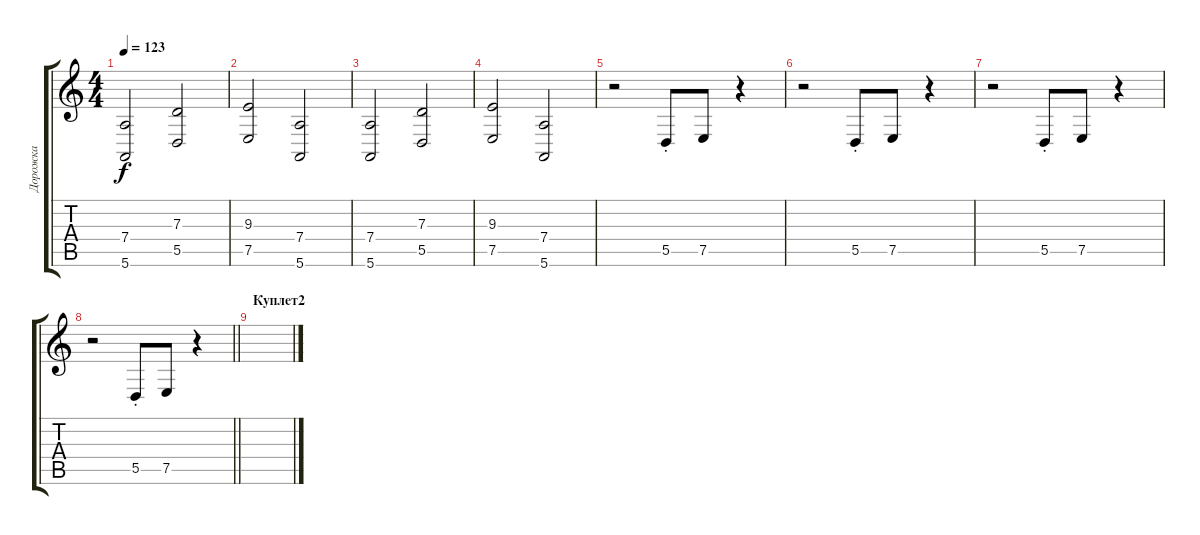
\track ("Дорожка" "Дорожка") {instrument electricpiano2}
\staff {score tabs}
\tuning (E4 B3 G3 D3 A2 E2) {hide}
\ts (4 4)
\tempo 123
\clef g2
\ks c
(7.4 5.6).2{dy f} (7.3 5.5).2 |
(9.3 7.5).2 (7.4 5.6).2 |
(7.4 5.6).2 (7.3 5.5).2 |
(9.3 7.5).2 (7.4 5.6).2 |
r.2{instrument electricpiano2} 5.5{st}.8 7.5.8 r.4 |
r.2 5.5{st}.8 7.5.8 r.4 |
r.2 5.5{st}.8 7.5.8 r.4 |
\barLineRight lightlight
r.2 5.5{st}.8 7.5.8 r.4 |
\section ("" "Куплет2")
